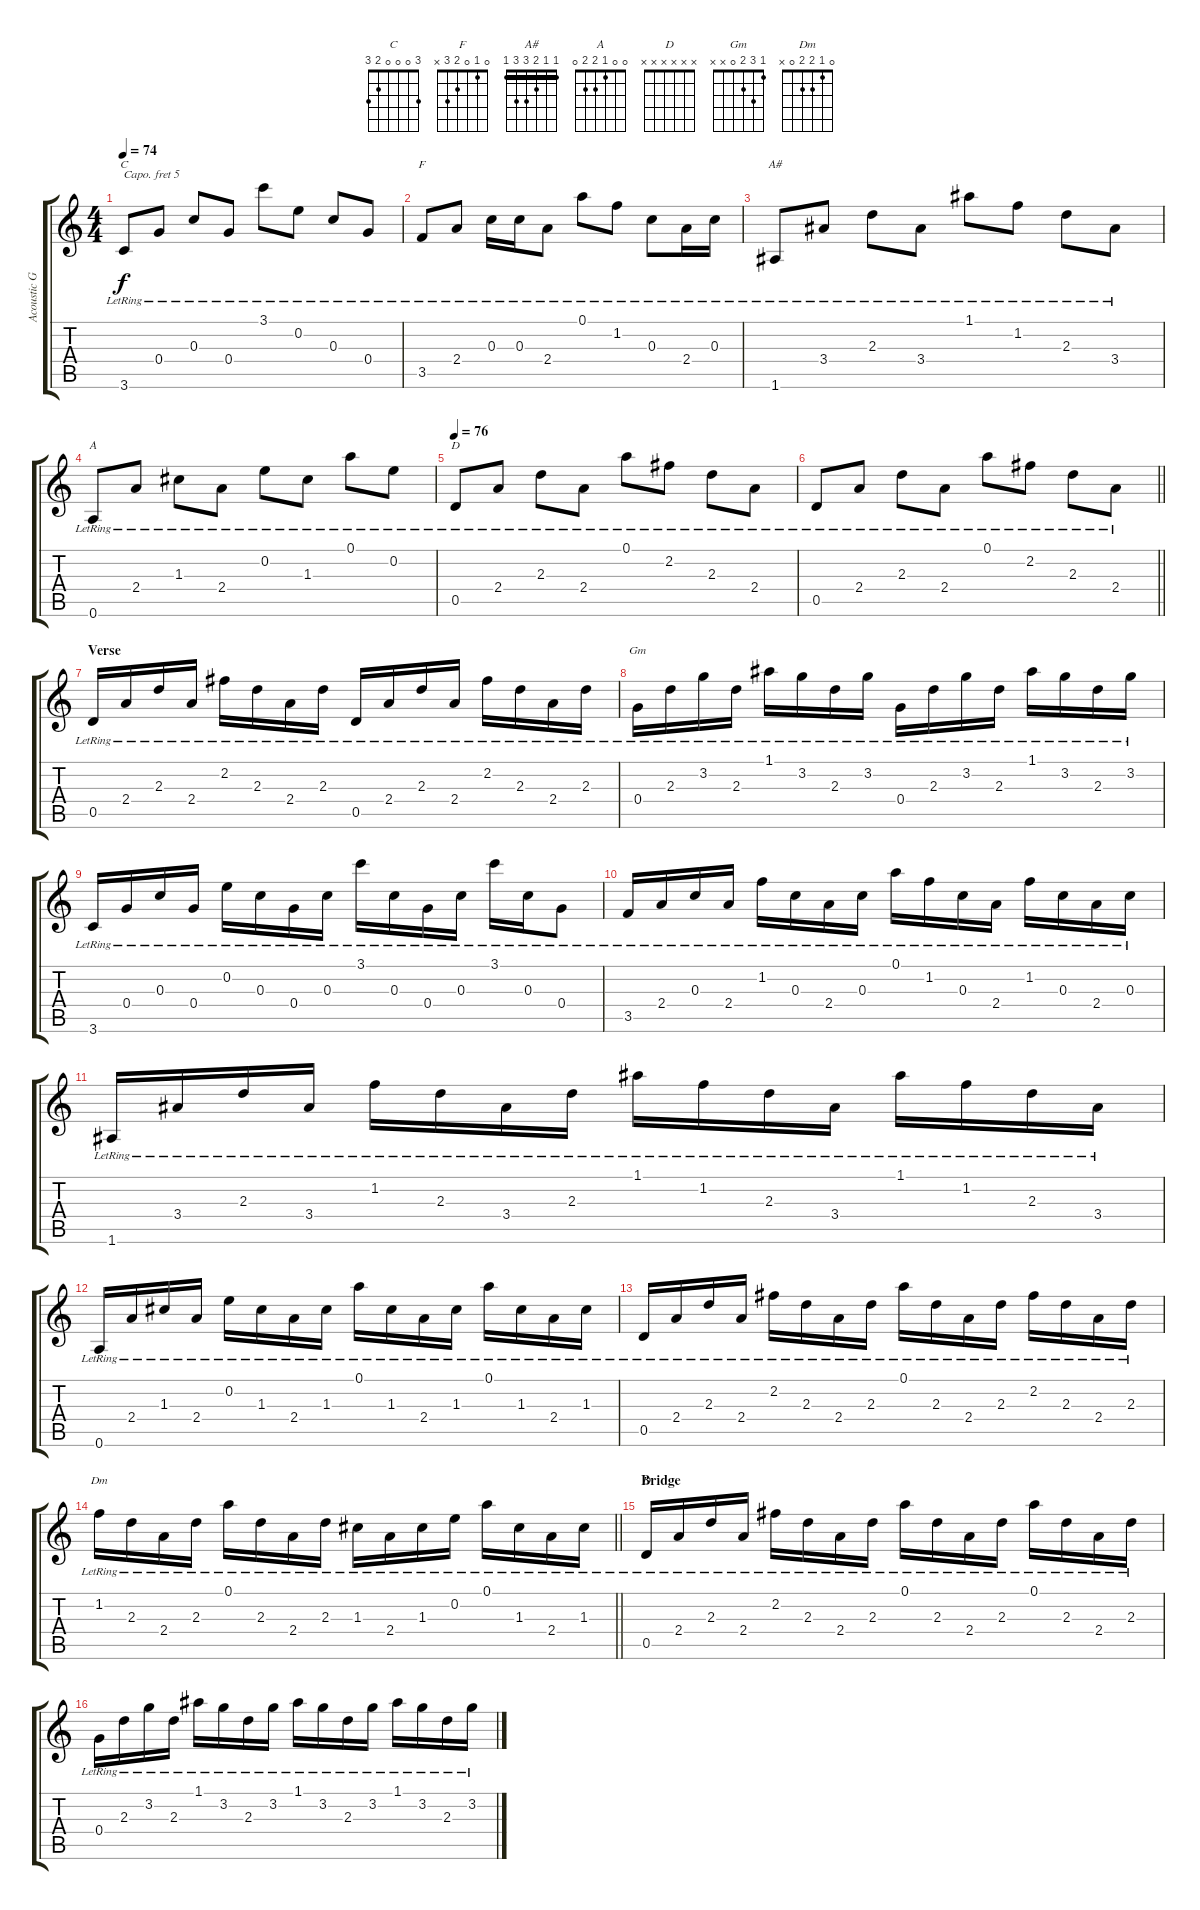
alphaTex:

\track ("Acoustic Gtr." "Acoustic G") {instrument acousticguitarsteel}
\staff {score tabs}
\capo 5
\tuning (E4 B3 G3 D3 A2 E2) {hide}
\chord ("C" 3 0 0 0 2 3)
\chord ("F" 0 1 0 2 3 x)
\chord ("A#" 1 1 2 3 3 1) {barre 1}
\chord ("A" 0 0 1 2 2 0)
\chord ("D" 0 2 2 2 0 x)
\chord ("Gm" 1 3 2 0 x x)
\chord ("Dm" 0 1 2 2 0 x)
\chord ("D" x x x x x x)
\ts (4 4)
\tempo 74
\clef g2
\ks c
3.6{lr}.8{ch "C" dy f} 0.4{lr}.8 0.3{lr}.8 0.4{lr}.8 3.1{lr}.8 0.2{lr}.8 0.3{lr}.8 0.4{lr}.8 |
3.5{lr}.8{ch "F"} 2.4{lr}.8 0.3{lr}.16 0.3{lr}.16 2.4{lr}.8 0.1{lr}.8 1.2{lr}.8 0.3{lr}.8 2.4{lr}.16 0.3{lr}.16 |
1.6{lr}.8{ch "A#"} 3.4{lr}.8 2.3{lr}.8 3.4{lr}.8 1.1{lr}.8 1.2{lr}.8 2.3{lr}.8 3.4{lr}.8 |
0.6{lr}.8{ch "A"} 2.4{lr}.8 1.3{lr}.8 2.4{lr}.8 0.2{lr}.8 1.3{lr}.8 0.1{lr}.8 0.2{lr}.8 |
\tempo 76
0.5{lr}.8{ch "D"} 2.4{lr}.8 2.3{lr}.8 2.4{lr}.8 0.1{lr}.8 2.2{lr}.8 2.3{lr}.8 2.4{lr}.8 |
\barLineRight lightlight
0.5{lr}.8 2.4{lr}.8 2.3{lr}.8 2.4{lr}.8 0.1{lr}.8 2.2{lr}.8 2.3{lr}.8 2.4{lr}.8 |
\section ("" "Verse")
0.5{lr}.16 2.4{lr}.16 2.3{lr}.16 2.4{lr}.16 2.2{lr}.16 2.3{lr}.16 2.4{lr}.16 2.3{lr}.16 0.5{lr}.16 2.4{lr}.16 2.3{lr}.16 2.4{lr}.16 2.2{lr}.16 2.3{lr}.16 2.4{lr}.16 2.3{lr}.16 |
0.4{lr}.16{ch "Gm"} 2.3{lr}.16 3.2{lr}.16 2.3{lr}.16 1.1{lr}.16 3.2{lr}.16 2.3{lr}.16 3.2{lr}.16 0.4{lr}.16 2.3{lr}.16 3.2{lr}.16 2.3{lr}.16 1.1{lr}.16 3.2{lr}.16 2.3{lr}.16 3.2{lr}.16 |
3.6{lr}.16 0.4{lr}.16 0.3{lr}.16 0.4{lr}.16 0.2{lr}.16 0.3{lr}.16 0.4{lr}.16 0.3{lr}.16 3.1{lr}.16 0.3{lr}.16 0.4{lr}.16 0.3{lr}.16 3.1{lr}.16 0.3{lr}.16 0.4{lr}.8 |
3.5{lr}.16 2.4{lr}.16 0.3{lr}.16 2.4{lr}.16 1.2{lr}.16 0.3{lr}.16 2.4{lr}.16 0.3{lr}.16 0.1{lr}.16 1.2{lr}.16 0.3{lr}.16 2.4{lr}.16 1.2{lr}.16 0.3{lr}.16 2.4{lr}.16 0.3{lr}.16 |
1.6{lr}.16 3.4{lr}.16 2.3{lr}.16 3.4{lr}.16 1.2{lr}.16 2.3{lr}.16 3.4{lr}.16 2.3{lr}.16 1.1{lr}.16 1.2{lr}.16 2.3{lr}.16 3.4{lr}.16 1.1{lr}.16 1.2{lr}.16 2.3{lr}.16 3.4{lr}.16 |
0.6{lr}.16 2.4{lr}.16 1.3{lr}.16 2.4{lr}.16 0.2{lr}.16 1.3{lr}.16 2.4{lr}.16 1.3{lr}.16 0.1{lr}.16 1.3{lr}.16 2.4{lr}.16 1.3{lr}.16 0.1{lr}.16 1.3{lr}.16 2.4{lr}.16 1.3{lr}.16 |
0.5{lr}.16 2.4{lr}.16 2.3{lr}.16 2.4{lr}.16 2.2{lr}.16 2.3{lr}.16 2.4{lr}.16 2.3{lr}.16 0.1{lr}.16 2.3{lr}.16 2.4{lr}.16 2.3{lr}.16 2.2{lr}.16 2.3{lr}.16 2.4{lr}.16 2.3{lr}.16 |
\barLineRight lightlight
1.2{lr}.16{ch "Dm"} 2.3{lr}.16 2.4{lr}.16 2.3{lr}.16 0.1{lr}.16 2.3{lr}.16 2.4{lr}.16 2.3{lr}.16 1.3{lr}.16 2.4{lr}.16 1.3{lr}.16 0.2{lr}.16 0.1{lr}.16 1.3{lr}.16 2.4{lr}.16 1.3{lr}.16 |
\section ("" "Bridge")
0.5{lr}.16{ch "D"} 2.4{lr}.16 2.3{lr}.16 2.4{lr}.16 2.2{lr}.16 2.3{lr}.16 2.4{lr}.16 2.3{lr}.16 0.1{lr}.16 2.3{lr}.16 2.4{lr}.16 2.3{lr}.16 0.1{lr}.16 2.3{lr}.16 2.4{lr}.16 2.3{lr}.16 |
0.4{lr}.16 2.3{lr}.16 3.2{lr}.16 2.3{lr}.16 1.1{lr}.16 3.2{lr}.16 2.3{lr}.16 3.2{lr}.16 1.1{lr}.16 3.2{lr}.16 2.3{lr}.16 3.2{lr}.16 1.1{lr}.16 3.2{lr}.16 2.3{lr}.16 3.2{lr}.16
